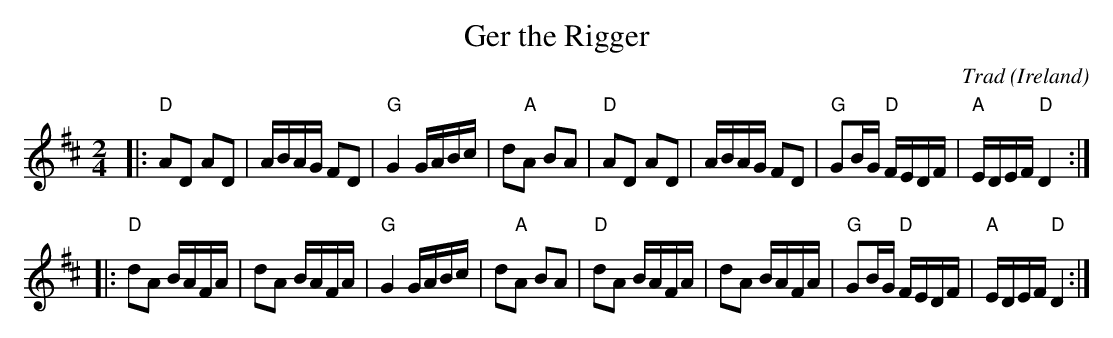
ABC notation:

X:1
T:Ger the Rigger
C:Trad
O:Ireland
M:2/4
L:1/16
E:9
K:D
|:"D"A2D2 A2D2|ABAG F2D2|"G"G4 GABc|d2"A"A2 B2A2|\
"D"A2D2 A2D2|ABAG F2D2|"G"G2BG "D"FEDF|"A"EDEF "D"D4:|*
|:"D"d2A2 BAFA|d2A2 BAFA|"G"G4 GABc|d2"A"A2 B2A2|\
"D"d2A2 BAFA|d2A2 BAFA|"G"G2BG "D"FEDF|"A"EDEF "D"D4:|**
